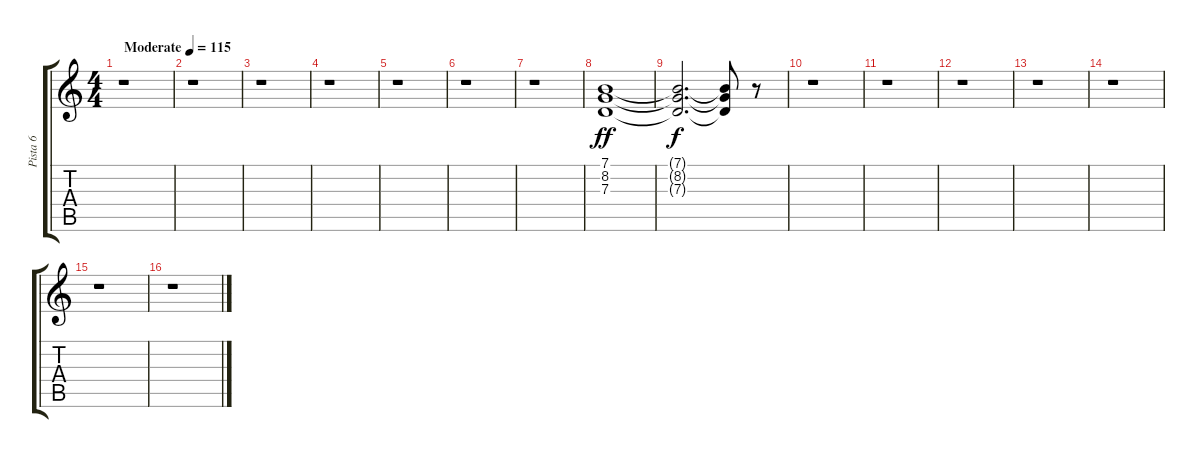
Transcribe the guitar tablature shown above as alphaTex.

\track ("Pista 6" "Pista 6") {instrument choiraahs}
\staff {score tabs}
\tuning (E4 B3 G3 D3 A2 E2) {hide}
\ts (4 4)
\tempo (115 "Moderate")
\clef g2
\ks c
r.1{dy ff instrument choiraahs} |
r.1 |
r.1 |
r.1 |
r.1 |
r.1 |
r.1 |
(7.1 8.2 7.3).1 |
(7.1{t} 8.2{t} 7.3{t}).2{d dy f} (7.1{t} 8.2{t} 7.3{t}).8 r.8 |
r.1 |
r.1 |
r.1 |
r.1 |
r.1 |
r.1 |
r.1
